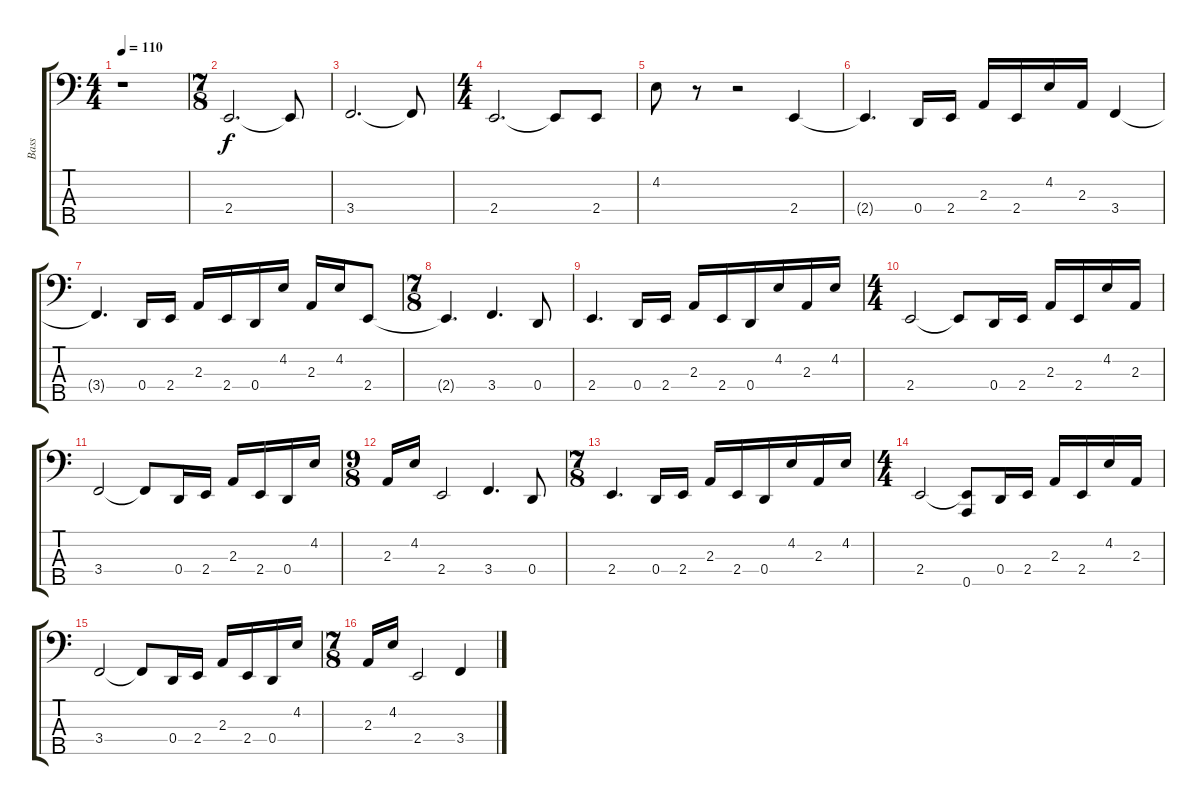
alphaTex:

\track ("Bass" "Bass") {instrument electricbasspick}
\staff {score tabs}
\tuning (F2 C2 G1 D1 A0) {hide}
\ts (4 4)
\tempo 110
\clef f4
\ks c
r.1{dy f instrument electricbasspick} |
\ts (7 8)
2.4.2{d} 2.4{t}.8 |
3.4.2{d} 3.4{t}.8 |
\ts (4 4)
2.4.2{d} 2.4{t}.8 2.4.8 |
4.2.8 r.8 r.2 2.4.4 |
2.4{t}.4{d} 0.4.16 2.4.16 2.3.16 2.4.16 4.2.16 2.3.16 3.4.4 |
3.4{t}.4{d} 0.4.16 2.4.16 2.3.16 2.4.16 0.4.16 4.2.16 2.3.16 4.2.16 2.4.8 |
\ts (7 8)
2.4{t}.4{d} 3.4.4{d} 0.4.8 |
2.4.4{d} 0.4.16 2.4.16 2.3.16 2.4.16 0.4.16 4.2.16 2.3.16 4.2.16 |
\ts (4 4)
2.4.2 2.4{t}.8 0.4.16 2.4.16 2.3.16 2.4.16 4.2.16 2.3.16 |
3.4.2 3.4{t}.8 0.4.16 2.4.16 2.3.16 2.4.16 0.4.16 4.2.16 |
\ts (9 8)
2.3.16 4.2.16 2.4.2 3.4.4{d} 0.4.8 |
\ts (7 8)
2.4.4{d} 0.4.16 2.4.16 2.3.16 2.4.16 0.4.16 4.2.16 2.3.16 4.2.16 |
\ts (4 4)
2.4.2 (2.4{t} 0.5).8 0.4.16 2.4.16 2.3.16 2.4.16 4.2.16 2.3.16 |
3.4.2 3.4{t}.8 0.4.16 2.4.16 2.3.16 2.4.16 0.4.16 4.2.16 |
\ts (7 8)
2.3.16 4.2.16 2.4.2 3.4.4
